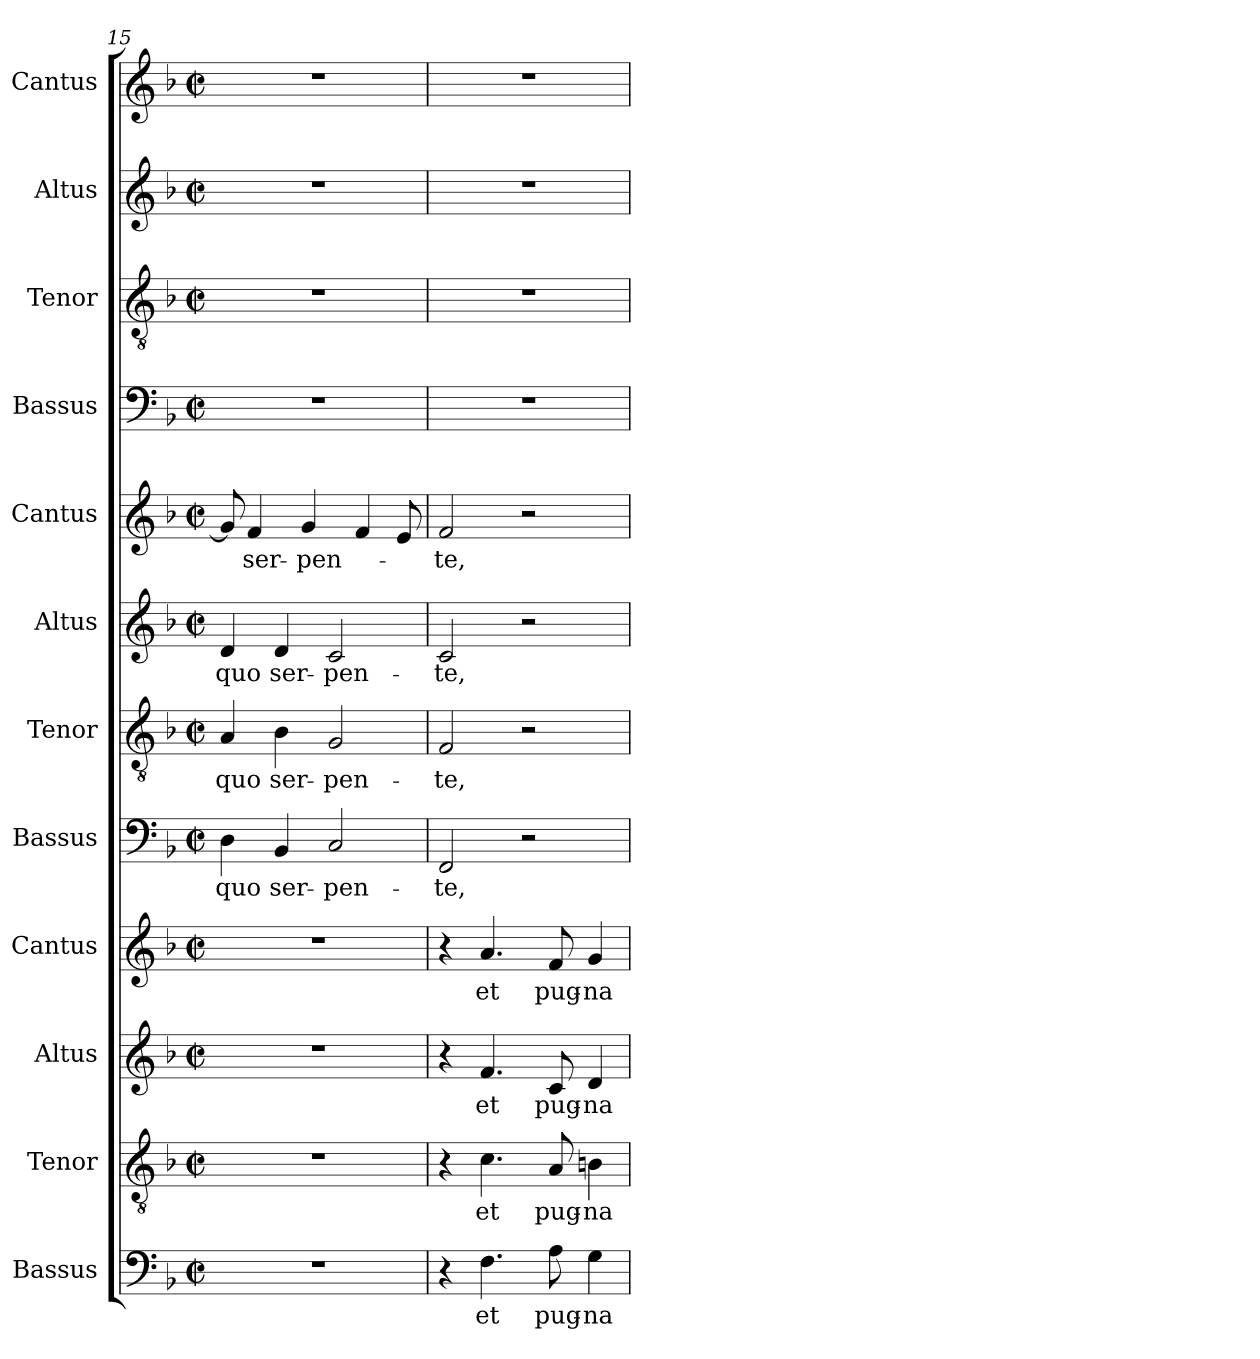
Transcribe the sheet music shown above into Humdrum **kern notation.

**kern	**text	**kern	**text	**kern	**text	**kern	**text	**kern	**text	**kern	**text	**kern	**text	**kern	**text	**kern	**kern	**kern	**kern
*part12	*part12	*part11	*part11	*part10	*part10	*part9	*part9	*part8	*part8	*part7	*part7	*part6	*part6	*part5	*part5	*part4	*part3	*part2	*part1
*staff12	*staff12	*staff11	*staff11	*staff10	*staff10	*staff9	*staff9	*staff8	*staff8	*staff7	*staff7	*staff6	*staff6	*staff5	*staff5	*staff4	*staff3	*staff2	*staff1
*I"Bassus	*	*I"Tenor	*	*I"Altus	*	*I"Cantus	*	*I"Bassus	*	*I"Tenor	*	*I"Altus	*	*I"Cantus	*	*I"Bassus	*I"Tenor	*I"Altus	*I"Cantus
*I'B.	*	*I'T.	*	*I'A.	*	*I'S.	*	*I'B.	*	*I'T.	*	*I'A.	*	*I'S.	*	*I'B.	*I'T.	*I'A.	*I'S.
*clefF4	*	*clefGv2	*	*clefG2	*	*clefG2	*	*clefF4	*	*clefGv2	*	*clefG2	*	*clefG2	*	*clefF4	*clefGv2	*clefG2	*clefG2
*	*	*ITrd7c12	*	*	*	*	*	*	*	*ITrd7c12	*	*	*	*	*	*	*ITrd7c12	*	*
*k[b-]	*	*k[b-]	*	*k[b-]	*	*k[b-]	*	*k[b-]	*	*k[b-]	*	*k[b-]	*	*k[b-]	*	*k[b-]	*k[b-]	*k[b-]	*k[b-]
*F:	*	*F:	*	*F:	*	*F:	*	*F:	*	*F:	*	*F:	*	*F:	*	*F:	*F:	*F:	*F:
*M2/2	*	*M2/2	*	*M2/2	*	*M2/2	*	*M2/2	*	*M2/2	*	*M2/2	*	*M2/2	*	*M2/2	*M2/2	*M2/2	*M2/2
*met(c|)	*	*met(c|)	*	*met(c|)	*	*met(c|)	*	*met(c|)	*	*met(c|)	*	*met(c|)	*	*met(c|)	*	*met(c|)	*met(c|)	*met(c|)	*met(c|)
=15	=15	=15	=15	=15	=15	=15	=15	=15	=15	=15	=15	=15	=15	=15	=15	=15	=15	=15	=15
!	!	!	!	!	!	!	!	!	!LO:LY:b:color=#000000	!	!	!	!	!	!	!	!	!	!
!	!	!	!	!	!	!	!	!	!	!	!LO:LY:b:color=#000000	!	!	!	!	!	!	!	!
!	!	!	!	!	!	!	!	!	!	!	!	!	!LO:LY:b:color=#000000	!	!	!	!	!	!
1r	.	1r	.	1r	.	1r	.	4Di\	-quo	4AAi/	-quo	4di/	-quo	8gi/]	.	1r	1r	1r	1r
!	!	!	!	!	!	!	!	!	!	!	!	!	!	!	!LO:LY:b:color=#000000	!	!	!	!
.	.	.	.	.	.	.	.	.	.	.	.	.	.	4fi/	ser-	.	.	.	.
!	!	!	!	!	!	!	!	!	!LO:LY:b:color=#000000	!	!	!	!	!	!	!	!	!	!
!	!	!	!	!	!	!	!	!	!	!	!LO:LY:b:color=#000000	!	!	!	!	!	!	!	!
!	!	!	!	!	!	!	!	!	!	!	!	!	!LO:LY:b:color=#000000	!	!	!	!	!	!
.	.	.	.	.	.	.	.	4BB-i/	ser-	4BB-i\	ser-	4di/	ser-	.	.	.	.	.	.
!	!	!	!	!	!	!	!	!	!	!	!	!	!	!	!LO:LY:b:color=#000000	!	!	!	!
.	.	.	.	.	.	.	.	.	.	.	.	.	.	4gi/	-pen-	.	.	.	.
!	!	!	!	!	!	!	!	!	!LO:LY:b:color=#000000	!	!	!	!	!	!	!	!	!	!
!	!	!	!	!	!	!	!	!	!	!	!LO:LY:b:color=#000000	!	!	!	!	!	!	!	!
!	!	!	!	!	!	!	!	!	!	!	!	!	!LO:LY:b:color=#000000	!	!	!	!	!	!
.	.	.	.	.	.	.	.	2Ci/	-pen-	2GGi/	-pen-	2ci/	-pen-	.	.	.	.	.	.
.	.	.	.	.	.	.	.	.	.	.	.	.	.	4fi/	.	.	.	.	.
.	.	.	.	.	.	.	.	.	.	.	.	.	.	8ei/	.	.	.	.	.
!!LO:PB:g=z
=16	=16	=16	=16	=16	=16	=16	=16	=16	=16	=16	=16	=16	=16	=16	=16	=16	=16	=16	=16
!	!	!	!	!	!	!	!	!	!LO:LY:b:color=#000000	!	!	!	!	!	!	!	!	!	!
!	!	!	!	!	!	!	!	!	!	!	!LO:LY:b:color=#000000	!	!	!	!	!	!	!	!
!	!	!	!	!	!	!	!	!	!	!	!	!	!LO:LY:b:color=#000000	!	!	!	!	!	!
!	!	!	!	!	!	!	!	!	!	!	!	!	!	!	!LO:LY:b:color=#000000	!	!	!	!
4r	.	4r	.	4r	.	4r	.	2FFi/	-te,	2FFi/	-te,	2ci/	-te,	2fi/	-te,	1r	1r	1r	1r
!	!LO:LY:b:color=#000000	!	!	!	!	!	!	!	!	!	!	!	!	!	!	!	!	!	!
!	!	!	!LO:LY:b:color=#000000	!	!	!	!	!	!	!	!	!	!	!	!	!	!	!	!
!	!	!	!	!	!LO:LY:b:color=#000000	!	!	!	!	!	!	!	!	!	!	!	!	!	!
!	!	!	!	!	!	!	!LO:LY:b:color=#000000	!	!	!	!	!	!	!	!	!	!	!	!
4.Fi\	et	4.Ci\	et	4.fi/	et	4.ai/	et	.	.	.	.	.	.	.	.	.	.	.	.
.	.	.	.	.	.	.	.	2r	.	2r	.	2r	.	2r	.	.	.	.	.
!	!LO:LY:b:color=#000000	!	!	!	!	!	!	!	!	!	!	!	!	!	!	!	!	!	!
!	!	!	!LO:LY:b:color=#000000	!	!	!	!	!	!	!	!	!	!	!	!	!	!	!	!
!	!	!	!	!	!LO:LY:b:color=#000000	!	!	!	!	!	!	!	!	!	!	!	!	!	!
!	!	!	!	!	!	!	!LO:LY:b:color=#000000	!	!	!	!	!	!	!	!	!	!	!	!
8Ai\	pug-	8AAi/	pug-	8ci/	pug-	8fi/	pug-	.	.	.	.	.	.	.	.	.	.	.	.
!	!LO:LY:b:color=#000000	!	!	!	!	!	!	!	!	!	!	!	!	!	!	!	!	!	!
!	!	!	!LO:LY:b:color=#000000	!	!	!	!	!	!	!	!	!	!	!	!	!	!	!	!
!	!	!	!	!	!LO:LY:b:color=#000000	!	!	!	!	!	!	!	!	!	!	!	!	!	!
!	!	!	!	!	!	!	!LO:LY:b:color=#000000	!	!	!	!	!	!	!	!	!	!	!	!
4Gi\	-na-	4BBni\	-na-	4di/	-na-	4gi/	-na-	.	.	.	.	.	.	.	.	.	.	.	.
=	=	=	=	=	=	=	=	=	=	=	=	=	=	=	=	=	=	=	=
*-	*-	*-	*-	*-	*-	*-	*-	*-	*-	*-	*-	*-	*-	*-	*-	*-	*-	*-	*-
